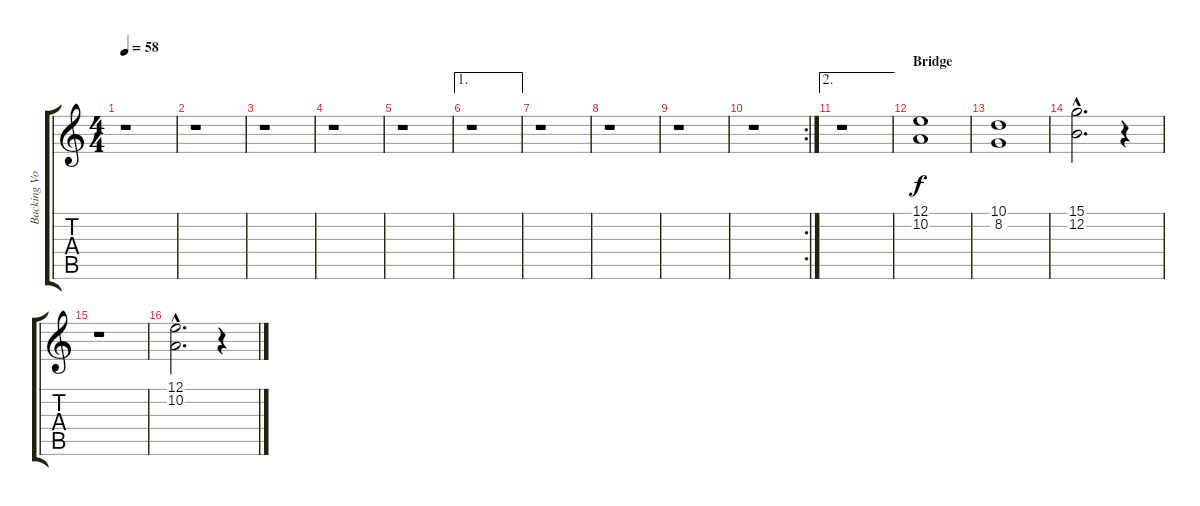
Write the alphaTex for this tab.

\track ("Backing Vocals" "Backing Vo") {instrument cello}
\staff {score tabs}
\tuning (E4 B3 G3 D3 A2 E2) {hide}
\ts (4 4)
\tempo 58
\clef g2
\ks c
r.1{dy f} |
r.1 |
r.1 |
r.1 |
r.1 |
\ae 1
r.1 |
r.1 |
r.1 |
r.1 |
\rc 2
r.1 |
\ae 2
r.1 |
\section ("" "Bridge")
(12.1 10.2).1 |
(10.1 8.2).1 |
(15.1{hac} 12.2{hac}).2{d} r.4 |
r.1 |
(12.1{hac} 10.2{hac}).2{d} r.4
